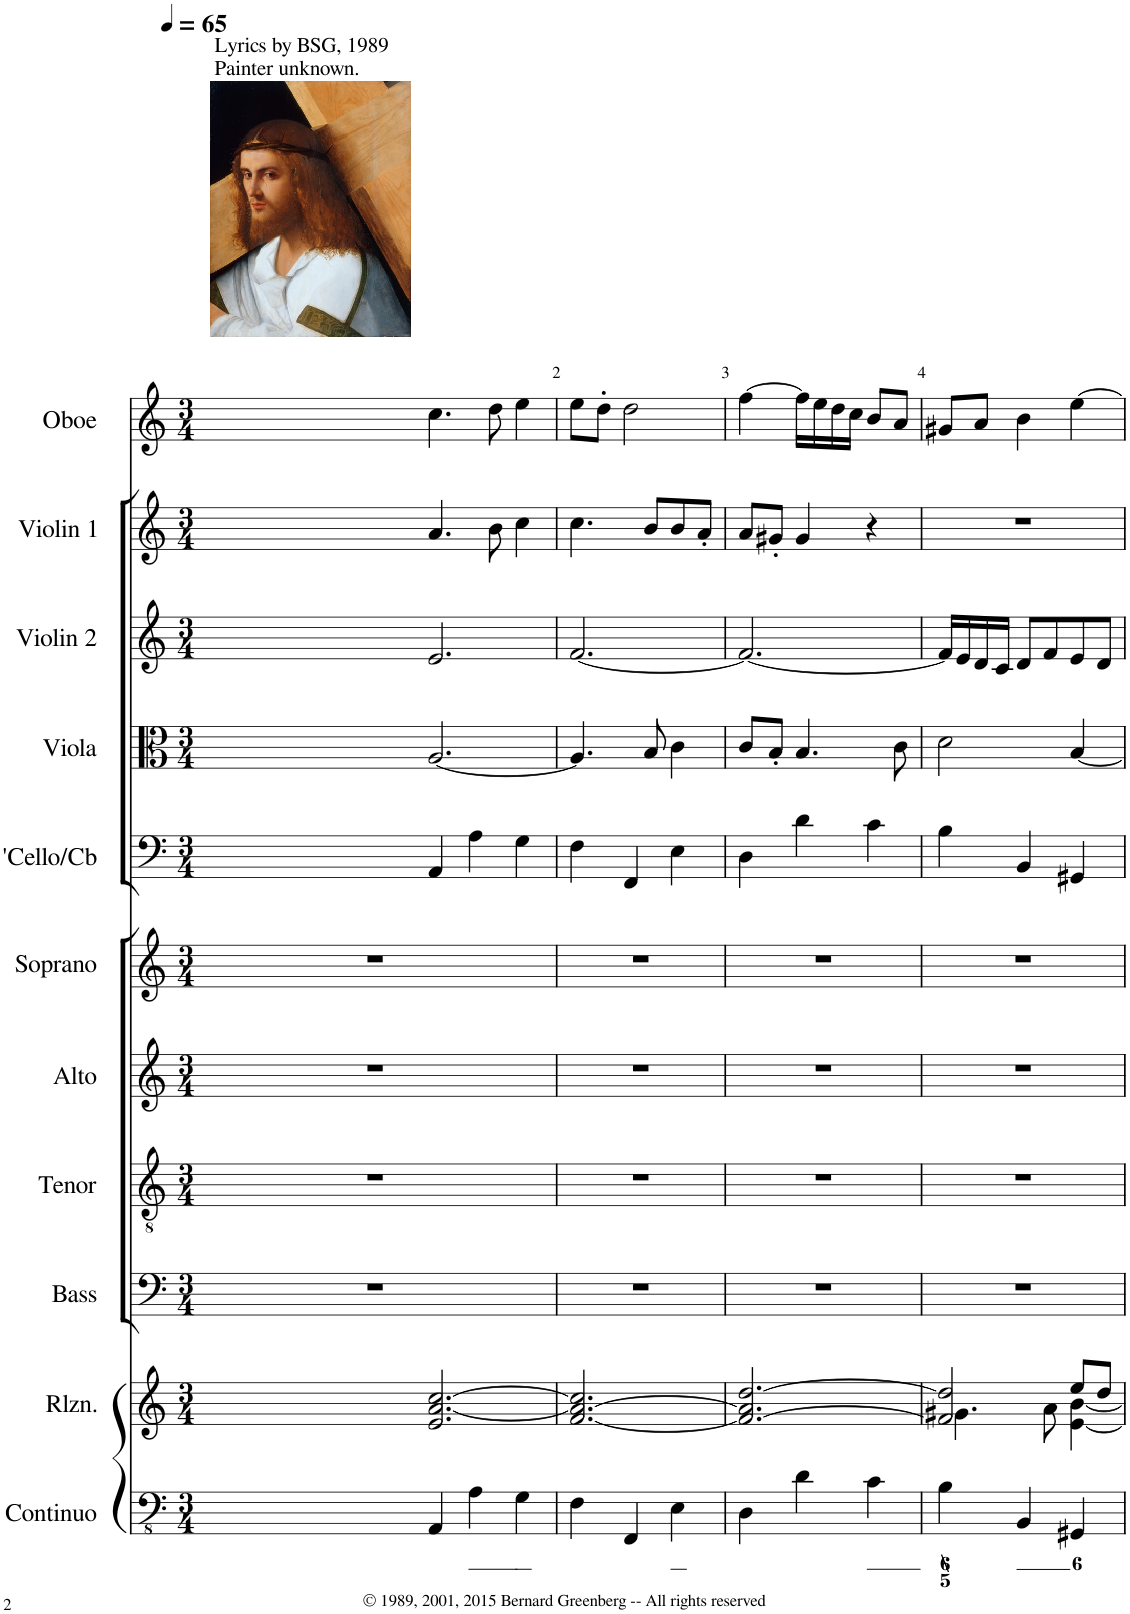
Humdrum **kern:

**kern	**kern	**kern	**kern	**kern	**kern	**kern	**kern	**kern	**kern	**kern	**kern	**kern
*part13	*part12	*part11	*part10	*part9	*part8	*part7	*part6	*part5	*part4	*part3	*part2	*part1
*staff13	*staff12	*staff11	*staff10	*staff9	*staff8	*staff7	*staff6	*staff5	*staff4	*staff3	*staff2	*staff1
*I"Continuo	*I"Rlzn.	*I"Bass	*I"Tenor	*I"Alto	*I"Soprano	*I"Contrabass	*I"'Cello/Cb	*I"Viola	*I"Violin 2	*I"Violin 1	*I"OboeXEQ	*I"Oboe
*I'Cto.	*I'Rlz.	*I'B.	*I'T.	*I'A.	*I'S.	*I'Cb	*	*I'Vla.	*I'Vn 2	*I'Vn 1	*I'Ob	*I'Ob.
*	*	*	*	*	*	*stria5	*	*	*	*	*stria5	*
*clefFv4	*clefG2	*clefF4	*clefGv2	*clefG2	*clefG2	*clefFv4	*clefF4	*clefC3	*clefG2	*clefG2	*clefG2	*clefG2
*	*	*	*	*	*	*Trd7c12	*	*	*	*	*	*
*k[]	*k[]	*k[]	*k[]	*k[]	*k[]	*k[]	*k[]	*k[]	*k[]	*k[]	*k[]	*k[]
*M3/4	*M3/4	*M3/4	*M3/4	*M3/4	*M3/4	*M3/4	*M3/4	*M3/4	*M3/4	*M3/4	*M3/4	*M3/4
*MM65	*MM65	*MM65	*MM65	*MM65	*MM65	*MM65	*MM65	*MM65	*MM65	*MM65	*MM65	*MM65
=1	=1	=1	=1	=1	=1	=1	=1	=1	=1	=1	=1	=1
!	!	!	!	!	!	!	!	!	!	!	!	!LO:TX:a:t=Lyrics by BSG, 1989
!	!	!	!	!	!	!	!	!	!	!	!	!LO:TX:a:t=Painter unknown.
!	!	!	!	!	!	!	!	!	!	!	!LO:TX:a:t=Lyrics by BSG, 1989	!
!	!	!	!	!	!	!	!	!	!	!	!LO:TX:a:t=Painter unknown.	!
4AAA/	2.e/ [2.a/ [2.cc/	2.r	2.r	2.r	2.r	4AAA	4AA/	[2.A/	2.e/	4.a/	4.cc	4.cc\
4AA\	.	.	.	.	.	4AA	4A\	.	.	.	.	.
.	.	.	.	.	.	.	.	.	.	8b\	8dd	8dd\
4GG\	.	.	.	.	.	4GG	4G\	.	.	4cc\	4ee	4ee\
=2	=2	=2	=2	=2	=2	=2	=2	=2	=2	=2	=2	=2
4FF\	[2.f/ 2.a/_ 2.cc/]	2.r	2.r	2.r	2.r	4FF	4F\	4.A/]	[2.f/	4.cc\	8ee\L	8ee\L
.	.	.	.	.	.	.	.	.	.	.	8dd'\J	8dd'\J
4FFF/	.	.	.	.	.	4FFF	4FF/	.	.	.	2dd	2dd\
.	.	.	.	.	.	.	.	8B/	.	8b/L	.	.
4EE\	.	.	.	.	.	4EE	4E\	4c\	.	8b/	.	.
.	.	.	.	.	.	.	.	.	.	8a'/J	.	.
=3	=3	=3	=3	=3	=3	=3	=3	=3	=3	=3	=3	=3
4DD\	2.f/_ 2.a/] [2.dd/	2.r	2.r	2.r	2.r	4DD	4D\	8c/L	2.f/_	8a/L	[4ff	[4ff\
.	.	.	.	.	.	.	.	8B'/J	.	8g#X'/J	.	.
4D\	.	.	.	.	.	4D	4d\	4.B/	.	4g#/	16ff\LL]	16ff\LL]
.	.	.	.	.	.	.	.	.	.	.	16ee\J	16ee\
.	.	.	.	.	.	.	.	.	.	.	16dd\L	16dd\
.	.	.	.	.	.	.	.	.	.	.	16cc\JJ	16cc\JJ
4C\	.	.	.	.	.	4C	4c\	.	.	4r	8b/L	8b/L
.	.	.	.	.	.	.	.	8c\	.	.	8a/J	8a/J
=4	=4	=4	=4	=4	=4	=4	=4	=4	=4	=4	=4	=4
*	*^	*	*	*	*	*	*	*	*	*	*	*
4BB\	2f/] 2dd/]	4.g#X\	2.r	2.r	2.r	2.r	4BB	4B\	2d\	16f/LL]	2.r	8g#X/L	8g#X/L
.	.	.	.	.	.	.	.	.	.	16e/	.	.	.
.	.	.	.	.	.	.	.	.	.	16d/	.	8a/J	8a/J
.	.	.	.	.	.	.	.	.	.	16c/JJ	.	.	.
4BBB/	.	.	.	.	.	.	4BBB	4BB/	.	8d/L	.	4b	4b\
.	.	8a\	.	.	.	.	.	.	.	8f/	.	.	.
4GGG#X/	8ee/L	[4e\ [4b\	.	.	.	.	4GGG#X	4GG#X/	[4B/	8e/	.	[4ee	[4ee\
.	8dd/J	.	.	.	.	.	.	.	.	8d/J	.	.	.
*	*v	*v	*	*	*	*	*	*	*	*	*	*	*
=	=	=	=	=	=	=	=	=	=	=	=	=
*-	*-	*-	*-	*-	*-	*-	*-	*-	*-	*-	*-	*-
